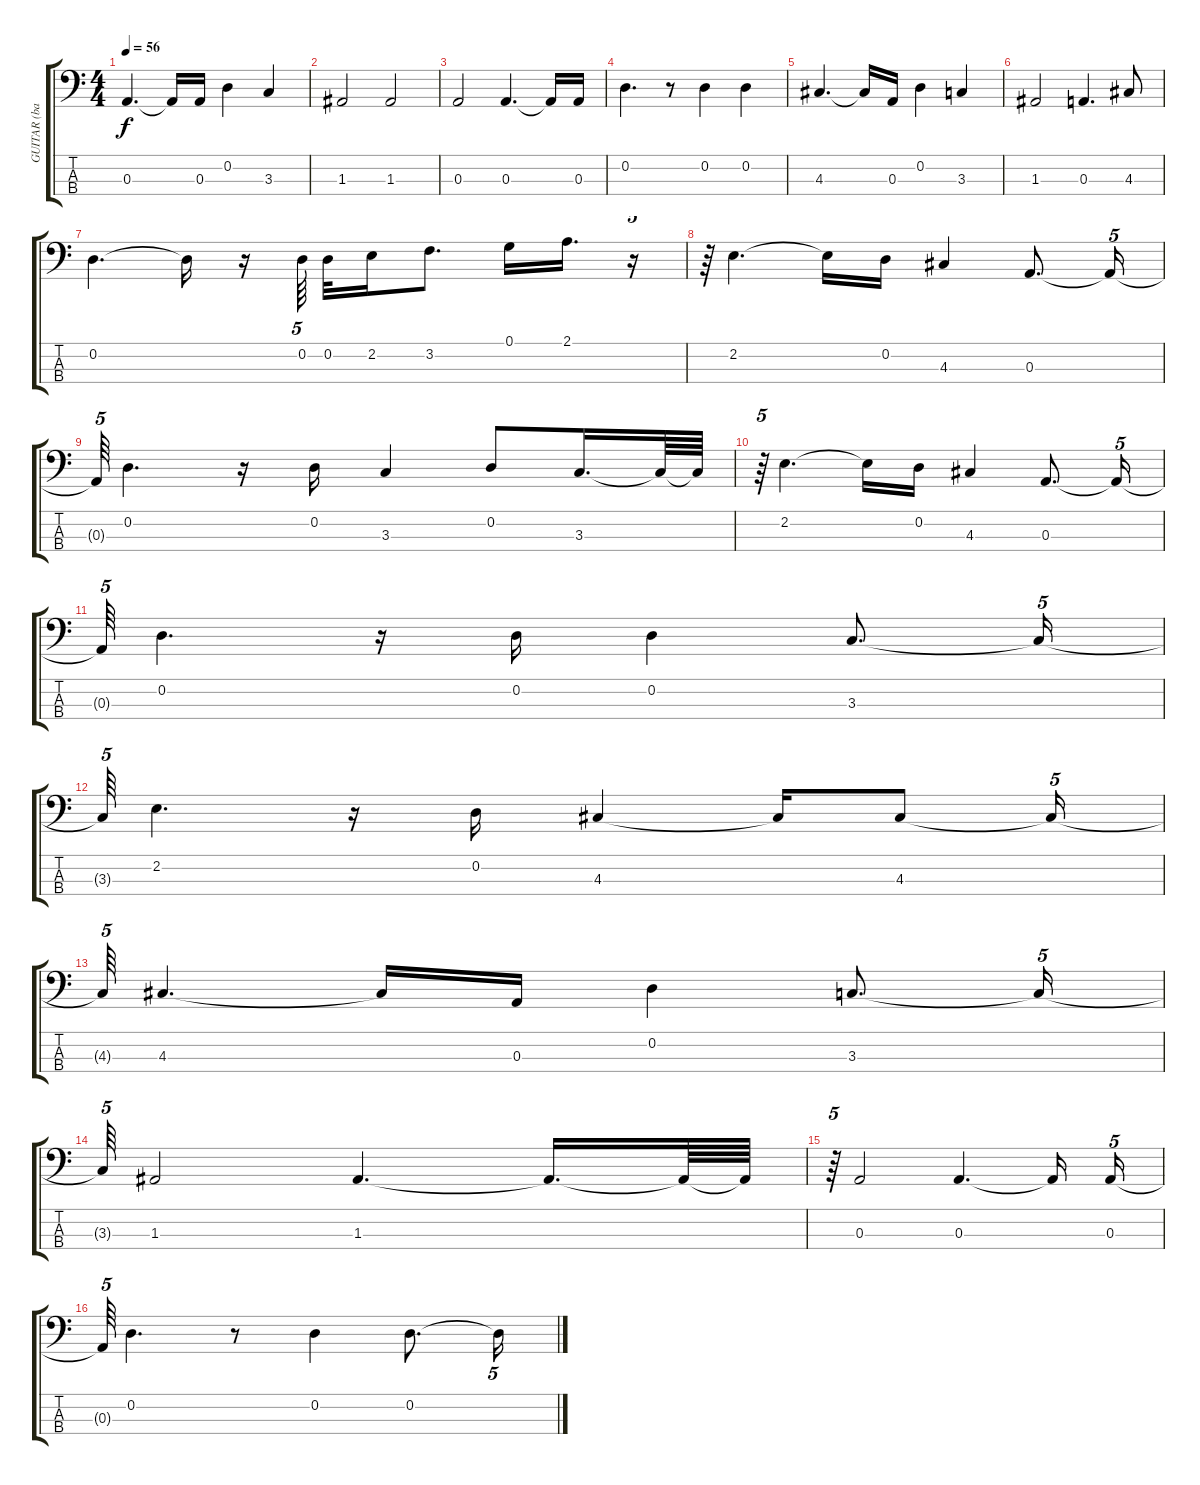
\track ("GUITAR (bass)" "GUITAR (ba") {instrument synthbass2}
\staff {score tabs}
\tuning (G2 D2 A1 E1) {hide}
\ts (4 4)
\tempo 56
\clef f4
\ks c
0.3.4{d dy f} 0.3{t}.16 0.3.16 0.2.4 3.3.4 |
1.3.2 1.3.2 |
0.3.2 0.3.4{d} 0.3{t}.16 0.3.16 |
0.2.4{d} r.8 0.2.4 0.2.4 |
4.3.4{d} 4.3{t}.16 0.3.16 0.2.4 3.3.4 |
1.3.2 0.3.4{d} 4.3.8 |
0.2.4{d} 0.2{t}.16 r.16 0.2.64{tu (5 4) beam splitsecondary} 0.2.32 2.2.16 3.2.8{d} 0.1.16 2.1.16{d} r.16{tu (5 4)} |
r.64{tu (5 4)} 2.2.4{d} 2.2{t}.16 0.2.16 4.3.4 0.3.8{d} 0.3{t}.16{tu (5 4)} |
0.3{t}.64{tu (5 4)} 0.2.4{d} r.16 0.2.16 3.3.4 0.2.8 3.3.16{d volume 15} 3.3{t}.64 3.3{t}.64 |
r.64{tu (5 4)} 2.2.4{d volume 14} 2.2{t}.16 0.2.16{volume 9} 4.3.4{volume 14} 0.3.8{d volume 16} 0.3{t}.16{tu (5 4)} |
0.3{t}.64{tu (5 4)} 0.2.4{d} r.16 0.2.16 0.2.4 3.3.8{d} 3.3{t}.16{tu (5 4)} |
3.3{t}.64{tu (5 4)} 2.2.4{d} r.16 0.2.16 4.3.4 4.3{t}.16 4.3.8 4.3{t}.16{tu (5 4)} |
4.3{t}.64{tu (5 4)} 4.3.4{d} 4.3{t}.16 0.3.16 0.2.4 3.3.8{d} 3.3{t}.16{tu (5 4)} |
3.3{t}.64{tu (5 4)} 1.3.2 1.3.4{d} 1.3{t}.16{d} 1.3{t}.64 1.3{t}.64 |
r.64{tu (5 4)} 0.3.2 0.3.4{d} 0.3{t}.16 0.3.16{tu (5 4)} |
0.3{t}.64{tu (5 4)} 0.2.4{d} r.8 0.2.4 0.2.8{d} 0.2{t}.16{tu (5 4)}
